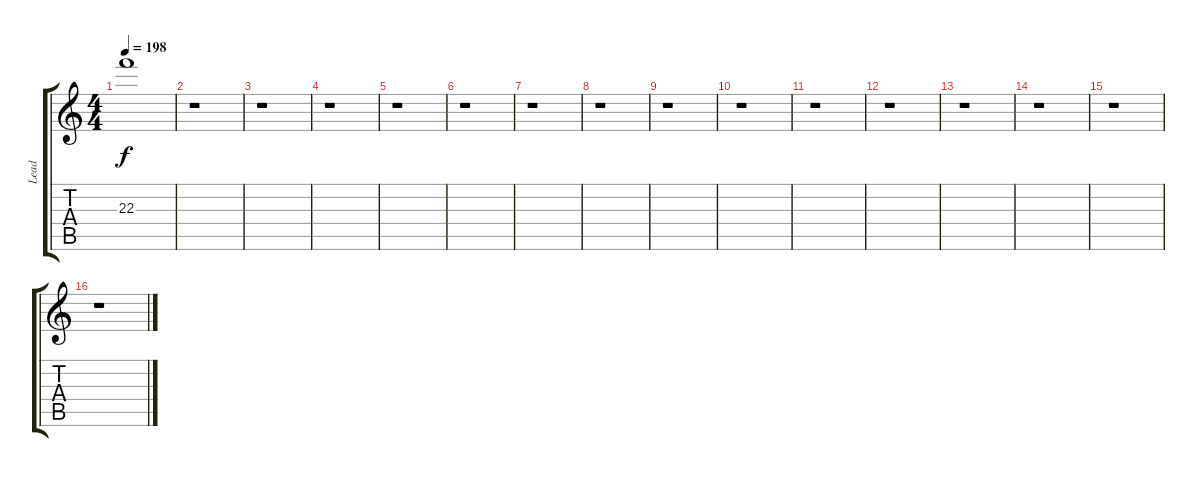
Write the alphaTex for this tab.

\track ("Lead" "Lead") {instrument distortionguitar}
\staff {score tabs}
\tuning (E4 B3 G3 D3 A2 E2) {hide}
\ts (4 4)
\tempo 198
\clef g2
\ks c
22.3{t}.1{dy f} |
r.1 |
r.1 |
r.1 |
r.1 |
r.1 |
r.1 |
r.1 |
r.1 |
r.1 |
r.1 |
r.1 |
r.1 |
r.1 |
r.1 |
r.1
